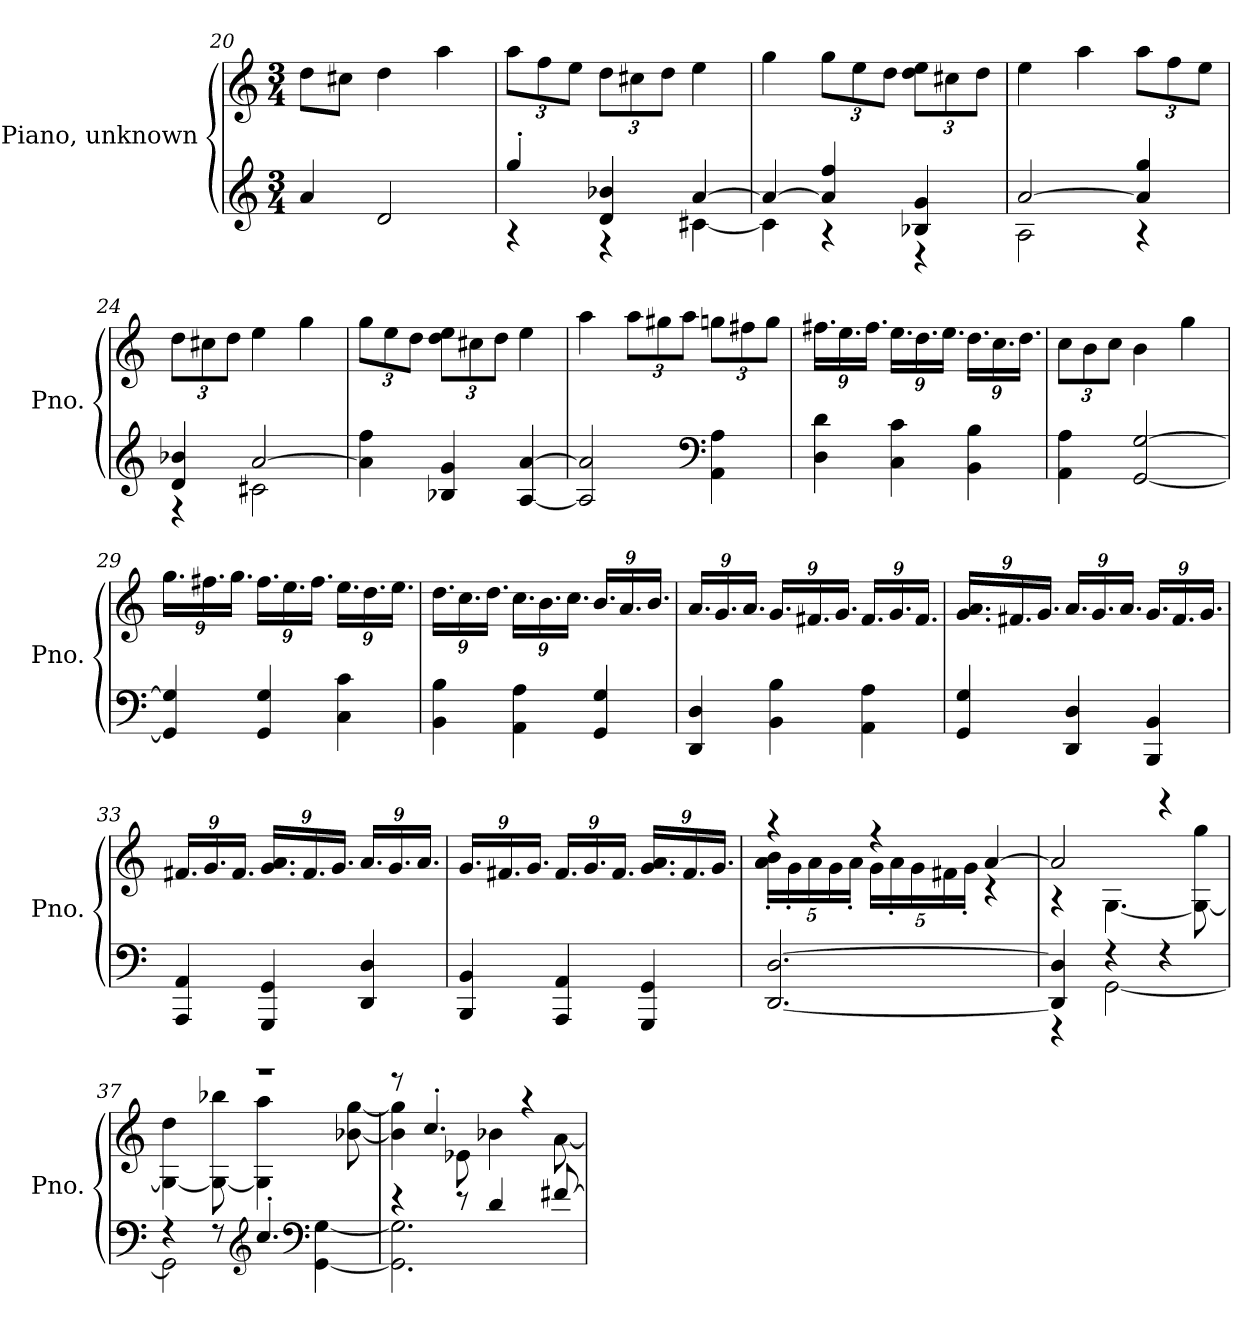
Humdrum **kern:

**kern	**kern
*part1	*part1
*staff2	*staff1
*I"Piano, unknown	*
*I'Pno.	*
!!LO:LB:g=z
*clefG2	*clefG2
*k[]	*k[]
*M3/4	*M3/4
=20	=20
4a/	8dd\L
.	8cc#X\J
2d/	4dd\
.	4aa\
=21	=21
*^	*
*	*	*Xbrackettup
4gg'/	4r	12aa\L
.	.	12ff\
.	.	12ee\J
4d/ 4b-X/	4r	12dd\L
.	.	12cc#X\
.	.	12dd\J
[4a/	[4c#X\	4ee\
=22	=22	=22
4a/_	4c#\]	4gg\
4a/] 4ff/	4r	12gg\L
.	.	12ee\
.	.	12dd\J
4B-X/ 4g/	4r	12dd\ 12ee\L
.	.	12cc#X\
.	.	12dd\J
=23	=23	=23
[2a/	2A\	4ee\
.	.	4aa\
4a/] 4gg/	4r	12aa\L
.	.	12ff\
.	.	12ee\J
=24	=24	=24
4d/ 4b-X/	4r	12dd\L
.	.	12cc#X\
.	.	12dd\J
[2a/	2c#X\	4ee\
.	.	4gg\
*v	*v	*
!!LO:LB:g=z
=25	=25
4a\] 4ff\	12gg\L
.	12ee\
.	12dd\J
4B-X/ 4g/	12dd\ 12ee\L
.	12cc#X\
.	12dd\J
[4A/ [4a/	4ee\
=26	=26
2A/] 2a/]	4aa\
.	12aa\L
.	12gg#X\
.	12aa\J
*clefF4	*
4AA\ 4A\	12ggn\L
.	12ff#X\
.	12gg\J
=27	=27
4D\ 4d\	18.ff#X\LL
.	18.ee\
.	18.ff#\JJ
4C\ 4c\	18.ee\LL
.	18.dd\
.	18.ee\JJ
4BB\ 4B\	18.dd\LL
.	18.cc\
.	18.dd\JJ
=28	=28
4AA\ 4A\	12cc\L
.	12b\
.	12cc\J
[2GG/ [2G/	4b\
.	4gg\
!!LO:LB:g=z
=29	=29
4GG/] 4G/]	18.gg\LL
.	18.ff#X\
.	18.gg\JJ
4GG/ 4G/	18.ff#\LL
.	18.ee\
.	18.ff#\JJ
4C\ 4c\	18.ee\LL
.	18.dd\
.	18.ee\JJ
=30	=30
4BB\ 4B\	18.dd\LL
.	18.cc\
.	18.dd\JJ
4AA\ 4A\	18.cc\LL
.	18.b\
.	18.cc\JJ
4GG/ 4G/	18.b/LL
.	18.a/
.	18.b/JJ
=31	=31
4DD/ 4D/	18.a/LL
.	18.g/
.	18.a/JJ
4BB\ 4B\	18.g/LL
.	18.f#X/
.	18.g/JJ
4AA\ 4A\	18.f#/LL
.	18.g/
.	18.f#/JJ
!!LO:PB:g=z
=32	=32
4GG/ 4G/	18.g/ 18.a/LL
.	18.f#X/
.	18.g/JJ
4DD/ 4D/	18.a/LL
.	18.g/
.	18.a/JJ
4BBB/ 4BB/	18.g/LL
.	18.f#/
.	18.g/JJ
=33	=33
4AAA/ 4AA/	18.f#X/LL
.	18.g/
.	18.f#/JJ
4GGG/ 4GG/	18.g/ 18.a/LL
.	18.f#/
.	18.g/JJ
4DD/ 4D/	18.a/LL
.	18.g/
.	18.a/JJ
=34	=34
4BBB/ 4BB/	18.g/LL
.	18.f#X/
.	18.g/JJ
4AAA/ 4AA/	18.f#/LL
.	18.g/
.	18.f#/JJ
4GGG/ 4GG/	18.g/ 18.a/LL
.	18.f#/
.	18.g/JJ
!!LO:LB:g=z
=35	=35
*	*^
[2.DD/ [2.D/	4r	20a\' 20b\'LL
.	.	20g'\
.	.	20a\
.	.	20g\
.	.	20a'\JJ
.	4r	20g\LL
.	.	20a'\
.	.	20g\
.	.	20f#X\
.	.	20g'\JJ
.	[4a/	4r
=36	=36	=36
*^	*	*
4DD/] 4D/]	4r	2a/]	4r
4r	[2GG\	.	[4.G\
4r	.	4r	.
.	.	.	8G\_ 8gg\
=37	=37	=37	=37
4r	2GG\]	2.r	4G\_ 4dd\
8r	.	.	8G\_ 8bb-X\
*clefG2	*	*	*
4.cc'/	.	.	4G\] 4aa\
*clefF4	*	*	*
.	[4GG\ [4G\	.	.
.	.	.	[8b-X\ [8gg\
=38	=38	=38	=38
4r	2.GG\] 2.G\]	8r	4b-\] 4gg\]
.	.	4.cc'/	.
8r	.	.	8e-X\
4d/	.	.	4b-X\
.	.	4r	.
[8f#X/	.	.	[8a\
*v	*v	*	*
*	*v	*v
=	=
*-	*-
